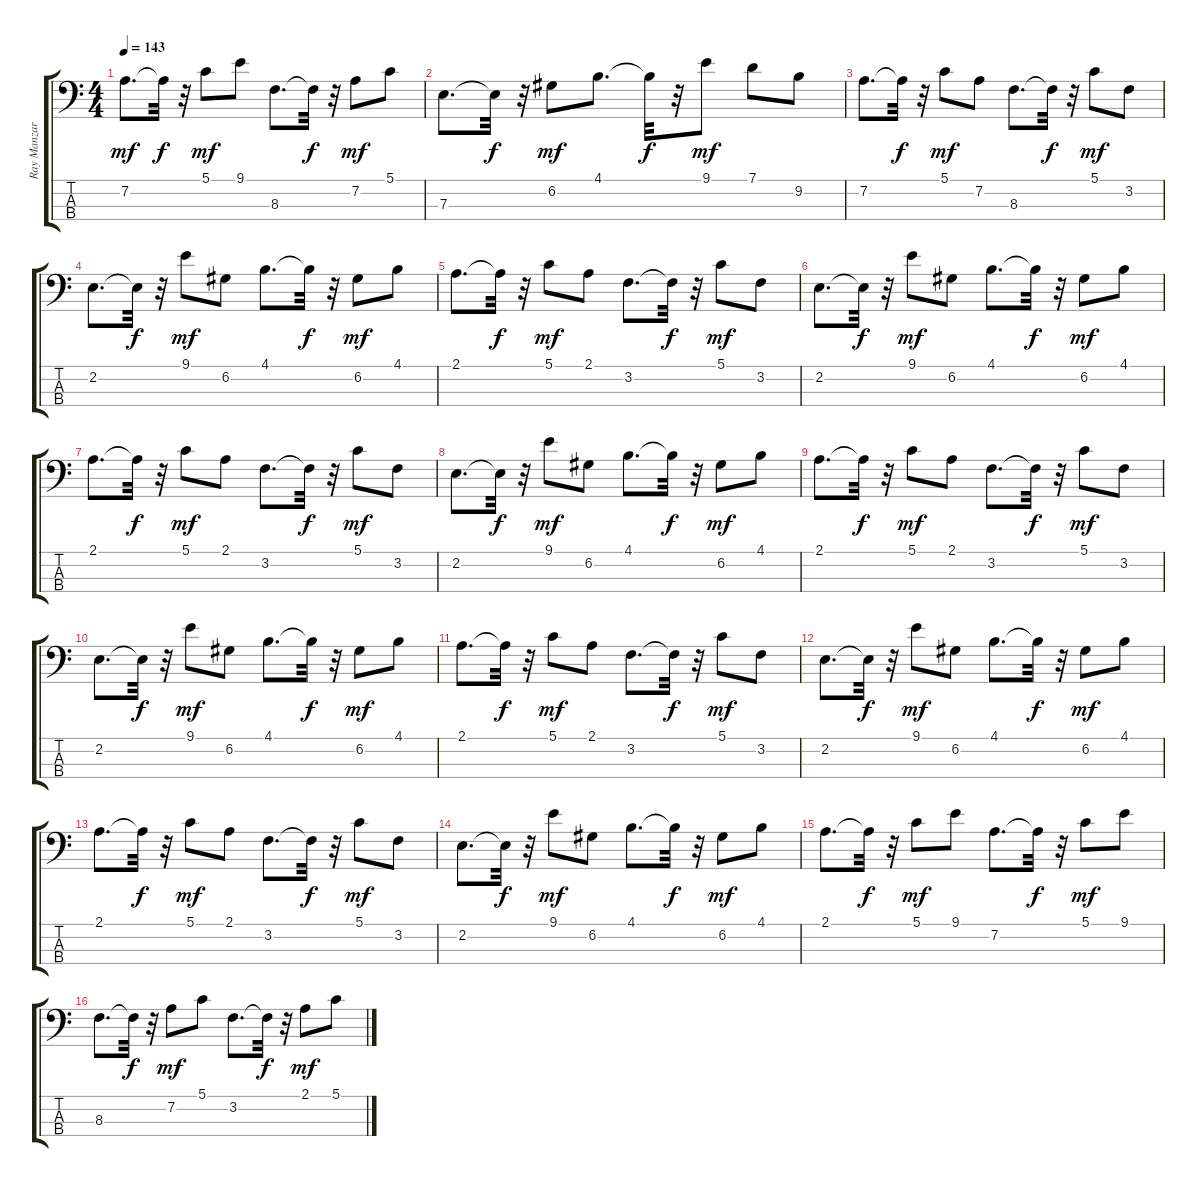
\track ("Ray Manzarek (Bajo)" "Ray Manzar") {instrument electricbasspick}
\staff {score tabs}
\tuning (G2 D2 A1 E1) {hide}
\ts (4 4)
\tempo 143
\clef f4
\ks c
7.2.8{d dy mf} 7.2{t}.32{dy f} r.32 5.1.8{dy mf} 9.1.8 8.3.8{d} 8.3{t}.32{dy f} r.32 7.2.8{dy mf} 5.1.8 |
7.3.8{d} 7.3{t}.32{dy f} r.32 6.2.8{dy mf} 4.1.8{d} 4.1{t}.32{dy f} r.32 9.1.8{dy mf} 7.1.8 9.2.8 |
7.2.8{d} 7.2{t}.32{dy f} r.32 5.1.8{dy mf} 7.2.8 8.3.8{d} 8.3{t}.32{dy f} r.32 5.1.8{dy mf} 3.2.8 |
2.2.8{d} 2.2{t}.32{dy f} r.32 9.1.8{dy mf} 6.2.8 4.1.8{d} 4.1{t}.32{dy f} r.32 6.2.8{dy mf} 4.1.8 |
2.1.8{d} 2.1{t}.32{dy f} r.32 5.1.8{dy mf} 2.1.8 3.2.8{d} 3.2{t}.32{dy f} r.32 5.1.8{dy mf} 3.2.8 |
2.2.8{d} 2.2{t}.32{dy f} r.32 9.1.8{dy mf} 6.2.8 4.1.8{d} 4.1{t}.32{dy f} r.32 6.2.8{dy mf} 4.1.8 |
2.1.8{d} 2.1{t}.32{dy f} r.32 5.1.8{dy mf} 2.1.8 3.2.8{d} 3.2{t}.32{dy f} r.32 5.1.8{dy mf} 3.2.8 |
2.2.8{d} 2.2{t}.32{dy f} r.32 9.1.8{dy mf} 6.2.8 4.1.8{d} 4.1{t}.32{dy f} r.32 6.2.8{dy mf} 4.1.8 |
2.1.8{d} 2.1{t}.32{dy f} r.32 5.1.8{dy mf} 2.1.8 3.2.8{d} 3.2{t}.32{dy f} r.32 5.1.8{dy mf} 3.2.8 |
2.2.8{d} 2.2{t}.32{dy f} r.32 9.1.8{dy mf} 6.2.8 4.1.8{d} 4.1{t}.32{dy f} r.32 6.2.8{dy mf} 4.1.8 |
2.1.8{d} 2.1{t}.32{dy f} r.32 5.1.8{dy mf} 2.1.8 3.2.8{d} 3.2{t}.32{dy f} r.32 5.1.8{dy mf} 3.2.8 |
2.2.8{d} 2.2{t}.32{dy f} r.32 9.1.8{dy mf} 6.2.8 4.1.8{d} 4.1{t}.32{dy f} r.32 6.2.8{dy mf} 4.1.8 |
2.1.8{d} 2.1{t}.32{dy f} r.32 5.1.8{dy mf} 2.1.8 3.2.8{d} 3.2{t}.32{dy f} r.32 5.1.8{dy mf} 3.2.8 |
2.2.8{d} 2.2{t}.32{dy f} r.32 9.1.8{dy mf} 6.2.8 4.1.8{d} 4.1{t}.32{dy f} r.32 6.2.8{dy mf} 4.1.8 |
2.1.8{d} 2.1{t}.32{dy f} r.32 5.1.8{dy mf} 9.1.8 7.2.8{d} 7.2{t}.32{dy f} r.32 5.1.8{dy mf} 9.1.8 |
8.3.8{d} 8.3{t}.32{dy f} r.32 7.2.8{dy mf} 5.1.8 3.2.8{d} 3.2{t}.32{dy f} r.32 2.1.8{dy mf} 5.1.8
